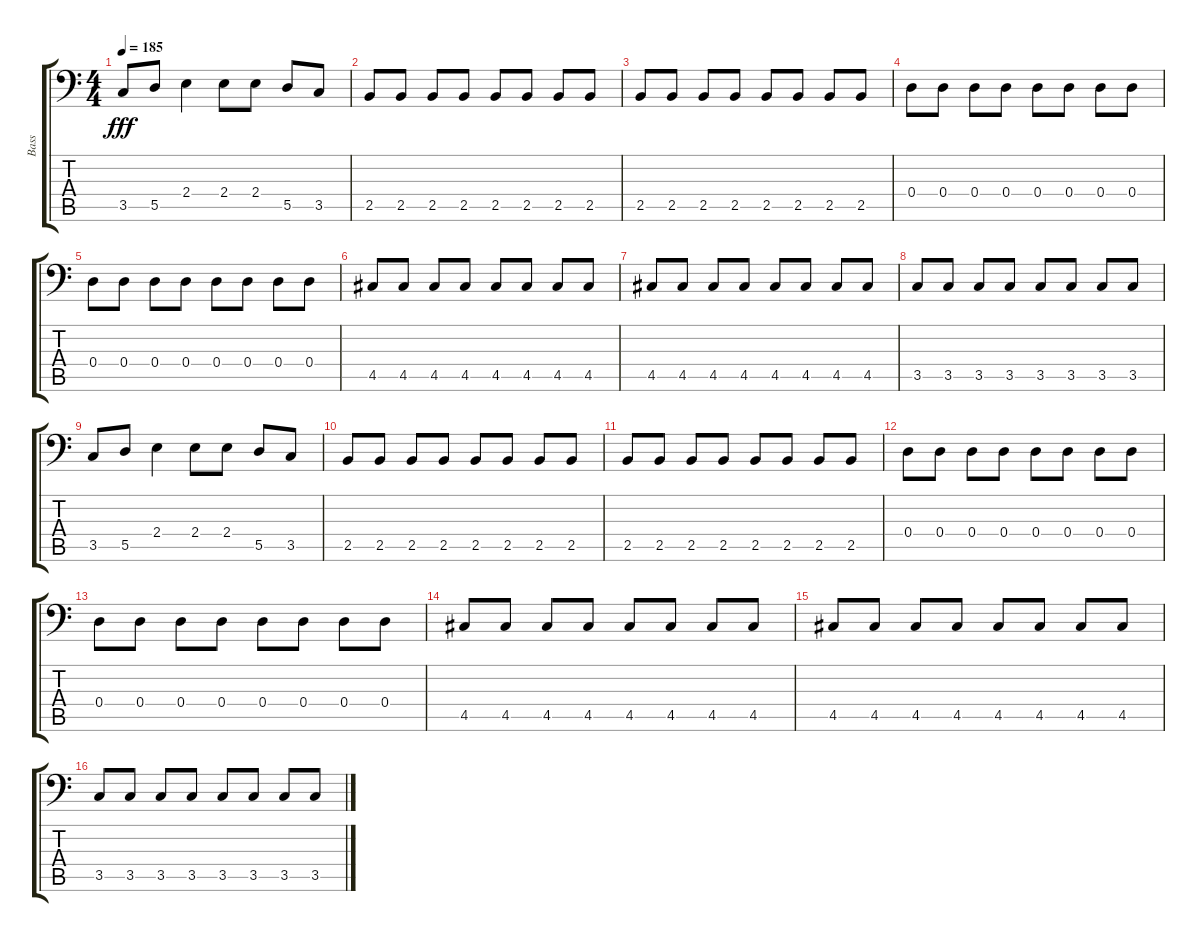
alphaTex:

\track ("Bass" "Bass") {instrument electricbassfinger}
\staff {score tabs}
\tuning (E3 B2 G2 D2 A1 E1) {hide}
\ts (4 4)
\tempo 185
\clef f4
\ks c
3.5.8{dy fff} 5.5.8 2.4.4 2.4.8 2.4.8 5.5.8 3.5.8 |
2.5.8 2.5.8 2.5.8 2.5.8 2.5.8 2.5.8 2.5.8 2.5.8 |
2.5.8 2.5.8 2.5.8 2.5.8 2.5.8 2.5.8 2.5.8 2.5.8 |
0.4.8 0.4.8 0.4.8 0.4.8 0.4.8 0.4.8 0.4.8 0.4.8 |
0.4.8 0.4.8 0.4.8 0.4.8 0.4.8 0.4.8 0.4.8 0.4.8 |
4.5.8 4.5.8 4.5.8 4.5.8 4.5.8 4.5.8 4.5.8 4.5.8 |
4.5.8 4.5.8 4.5.8 4.5.8 4.5.8 4.5.8 4.5.8 4.5.8 |
3.5.8 3.5.8 3.5.8 3.5.8 3.5.8 3.5.8 3.5.8 3.5.8 |
3.5.8 5.5.8 2.4.4 2.4.8 2.4.8 5.5.8 3.5.8 |
2.5.8 2.5.8 2.5.8 2.5.8 2.5.8 2.5.8 2.5.8 2.5.8 |
2.5.8 2.5.8 2.5.8 2.5.8 2.5.8 2.5.8 2.5.8 2.5.8 |
0.4.8 0.4.8 0.4.8 0.4.8 0.4.8 0.4.8 0.4.8 0.4.8 |
0.4.8 0.4.8 0.4.8 0.4.8 0.4.8 0.4.8 0.4.8 0.4.8 |
4.5.8 4.5.8 4.5.8 4.5.8 4.5.8 4.5.8 4.5.8 4.5.8 |
4.5.8 4.5.8 4.5.8 4.5.8 4.5.8 4.5.8 4.5.8 4.5.8 |
3.5.8 3.5.8 3.5.8 3.5.8 3.5.8 3.5.8 3.5.8 3.5.8
